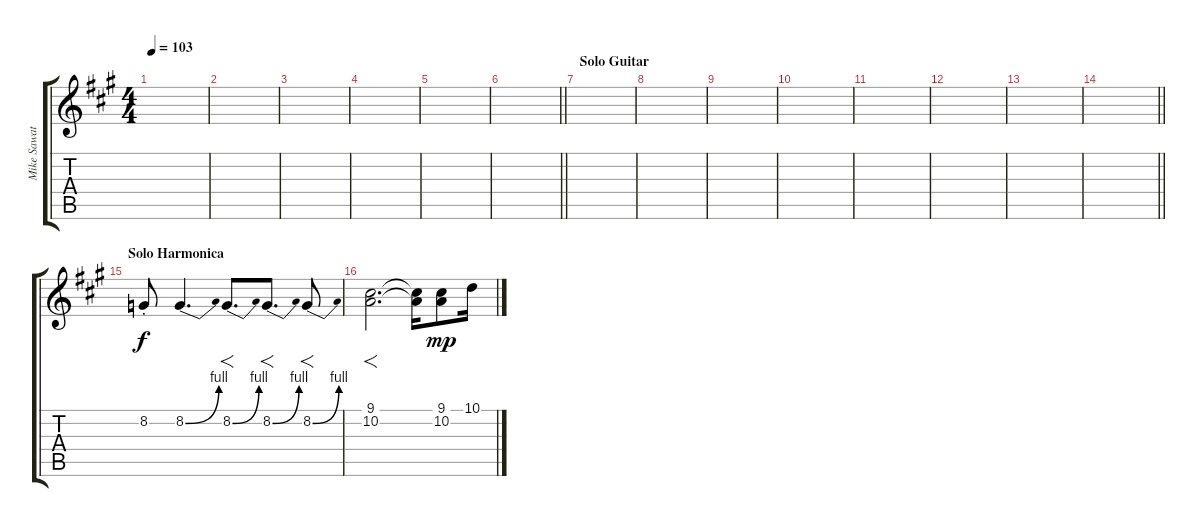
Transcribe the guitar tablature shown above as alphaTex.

\track ("Mike Sawatzky harmonica" "Mike Sawat") {instrument harmonica}
\staff {score tabs}
\tuning (E4 B3 G3 D3 A2 E2) {hide}
\ts (4 4)
\tempo 103
\clef g2
\ks a
|
|
|
|
|
\barLineRight lightlight
|
\section ("" "Solo Guitar")
|
|
|
|
|
|
|
\barLineRight lightlight
|
\section ("" "Solo Harmonica")
8.2{st}.8 8.2{be (bend 0 0 60 4)}.4{d} 8.2{be (bend 0 0 60 4)}.8{f d} 8.2{be (bend 0 0 60 4)}.8{f d} 8.2{be (bend 0 0 60 4)}.8{f} |
(9.1 10.2).2{f d} (9.1{t} 10.2{t}).16{dy f} (9.1 10.2).8{dy mp} 10.1.16
